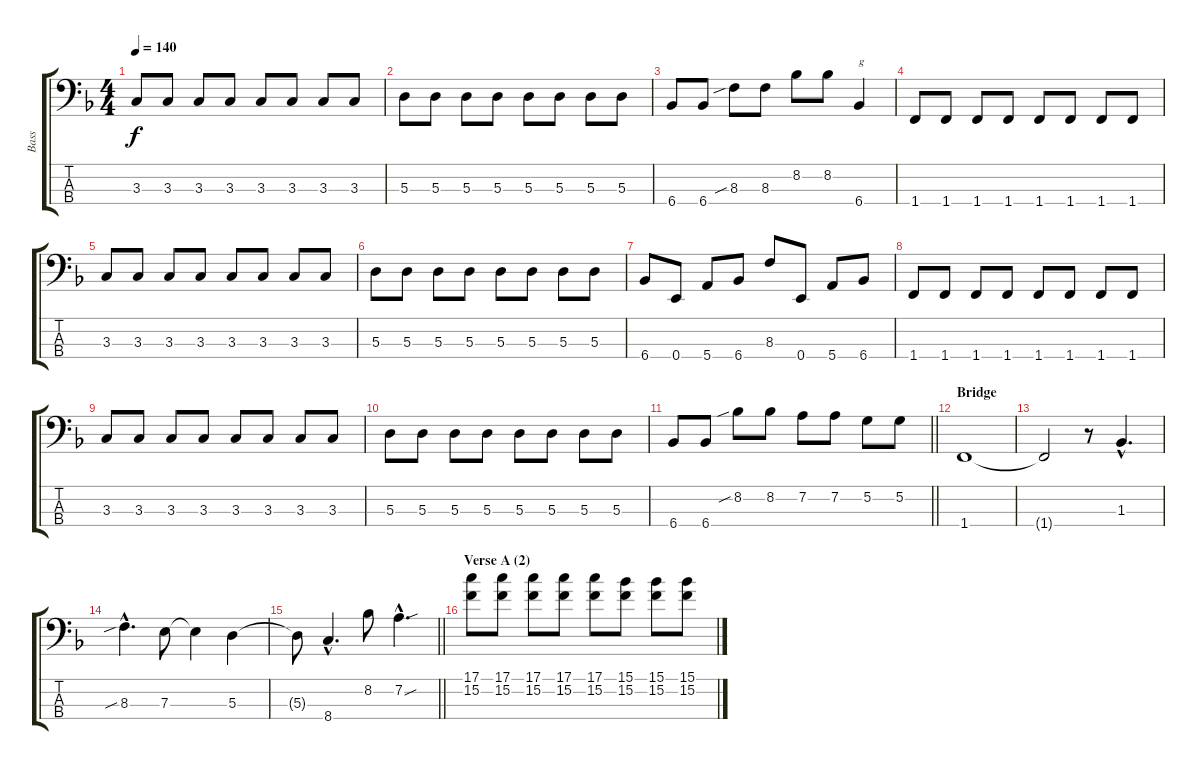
\track ("Bass" "Bass") {instrument electricbasspick}
\staff {score tabs}
\tuning (G2 D2 A1 E1) {hide}
\ts (4 4)
\tempo 140
\clef f4
\ks f
3.3.8{dy f} 3.3.8 3.3.8 3.3.8 3.3.8 3.3.8 3.3.8 3.3.8 |
5.3.8 5.3.8 5.3.8 5.3.8 5.3.8 5.3.8 5.3.8 5.3.8 |
6.4.8 6.4.8 8.3{sib}.8 8.3.8 8.2.8 8.2.8 6.4.4{txt "g"} |
1.4.8 1.4.8 1.4.8 1.4.8 1.4.8 1.4.8 1.4.8 1.4.8 |
3.3.8 3.3.8 3.3.8 3.3.8 3.3.8 3.3.8 3.3.8 3.3.8 |
5.3.8 5.3.8 5.3.8 5.3.8 5.3.8 5.3.8 5.3.8 5.3.8 |
6.4.8 0.4.8 5.4.8 6.4.8 8.3.8 0.4.8 5.4.8 6.4.8 |
1.4.8 1.4.8 1.4.8 1.4.8 1.4.8 1.4.8 1.4.8 1.4.8 |
3.3.8 3.3.8 3.3.8 3.3.8 3.3.8 3.3.8 3.3.8 3.3.8 |
5.3.8 5.3.8 5.3.8 5.3.8 5.3.8 5.3.8 5.3.8 5.3.8 |
\barLineRight lightlight
6.4.8 6.4.8 8.2{sib}.8 8.2.8 7.2.8 7.2.8 5.2.8 5.2.8 |
\section ("" "Bridge")
1.4.1 |
1.4{t}.2 r.8 1.3{hac}.4{d} |
8.3{sib hac}.4{d} 7.3.8 7.3{t}.4 5.3.4 |
\barLineRight lightlight
5.3{t}.8 8.4{hac}.4{d} 8.2.8 7.2{sou hac}.4{d} |
\section ("" "Verse A (2)")
(17.1 15.2).8 (17.1 15.2).8 (17.1 15.2).8 (17.1 15.2).8 (17.1 15.2).8 (15.1 15.2).8 (15.1 15.2).8 (15.1 15.2).8
